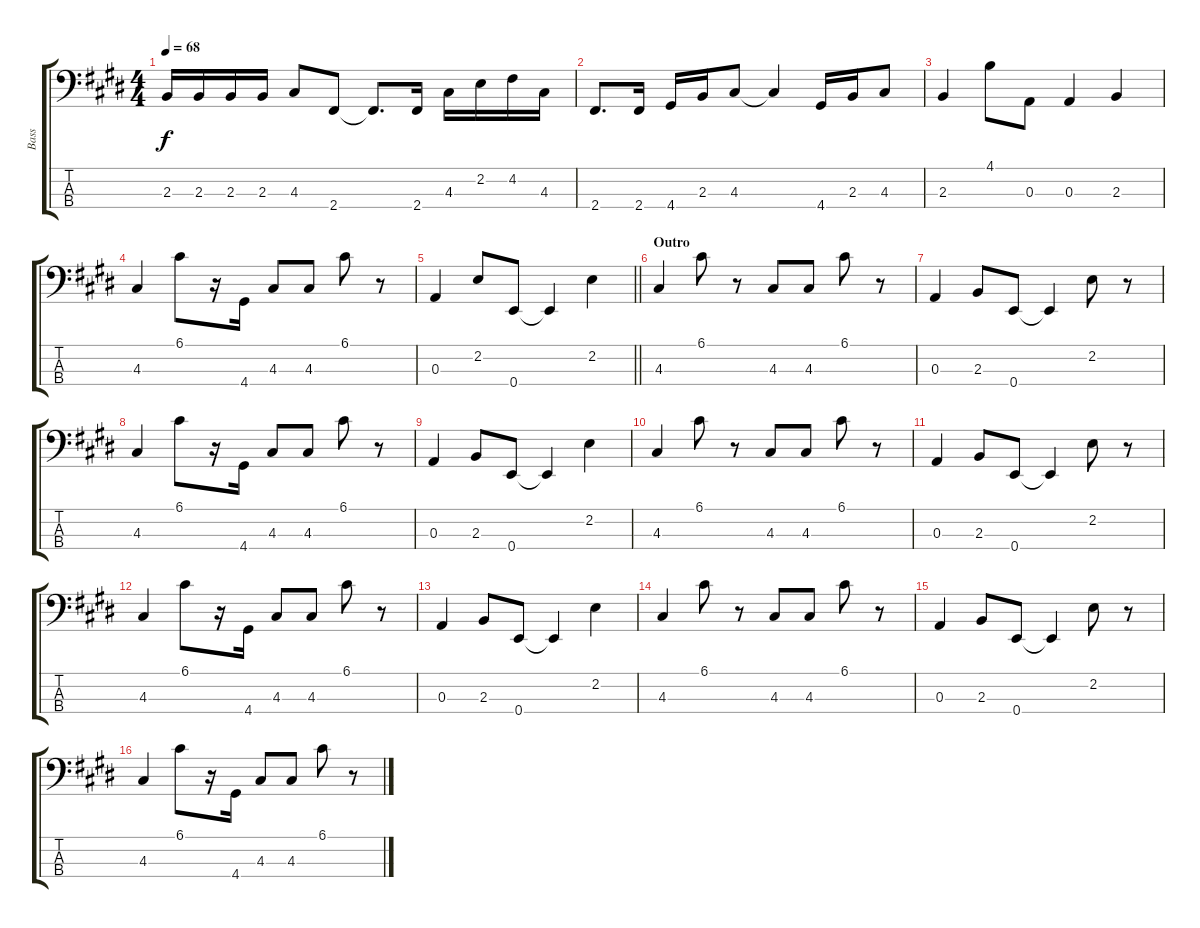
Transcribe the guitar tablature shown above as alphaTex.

\track ("Bass" "Bass") {instrument electricbassfinger}
\staff {score tabs}
\tuning (G2 D2 A1 E1) {hide}
\ts (4 4)
\tempo 68
\clef f4
\ks e
2.3.16{dy f} 2.3.16 2.3.16 2.3.16 4.3.8 2.4.8 2.4{t}.8{d} 2.4.16 4.3.16 2.2.16 4.2.16 4.3.16 |
2.4.8{d} 2.4.16 4.4.16 2.3.16 4.3.8 4.3{t}.4 4.4.16 2.3.16 4.3.8 |
2.3.4 4.1.8 0.3.8 0.3.4 2.3.4 |
4.3.4 6.1.8 r.16 4.4.16 4.3.8 4.3.8 6.1.8 r.8 |
\barLineRight lightlight
0.3.4 2.2.8 0.4.8 0.4{t}.4 2.2.4 |
\section ("" "Outro")
4.3.4 6.1.8 r.8 4.3.8 4.3.8 6.1.8 r.8 |
0.3.4 2.3.8 0.4.8 0.4{t}.4 2.2.8 r.8 |
4.3.4 6.1.8 r.16 4.4.16 4.3.8 4.3.8 6.1.8 r.8 |
0.3.4 2.3.8 0.4.8 0.4{t}.4 2.2.4 |
4.3.4 6.1.8 r.8 4.3.8 4.3.8 6.1.8 r.8 |
0.3.4 2.3.8 0.4.8 0.4{t}.4 2.2.8 r.8 |
4.3.4 6.1.8 r.16 4.4.16 4.3.8 4.3.8 6.1.8 r.8 |
0.3.4 2.3.8 0.4.8 0.4{t}.4 2.2.4 |
4.3.4 6.1.8 r.8 4.3.8 4.3.8 6.1.8 r.8 |
0.3.4 2.3.8 0.4.8 0.4{t}.4 2.2.8 r.8 |
4.3.4 6.1.8 r.16 4.4.16 4.3.8 4.3.8 6.1.8 r.8
